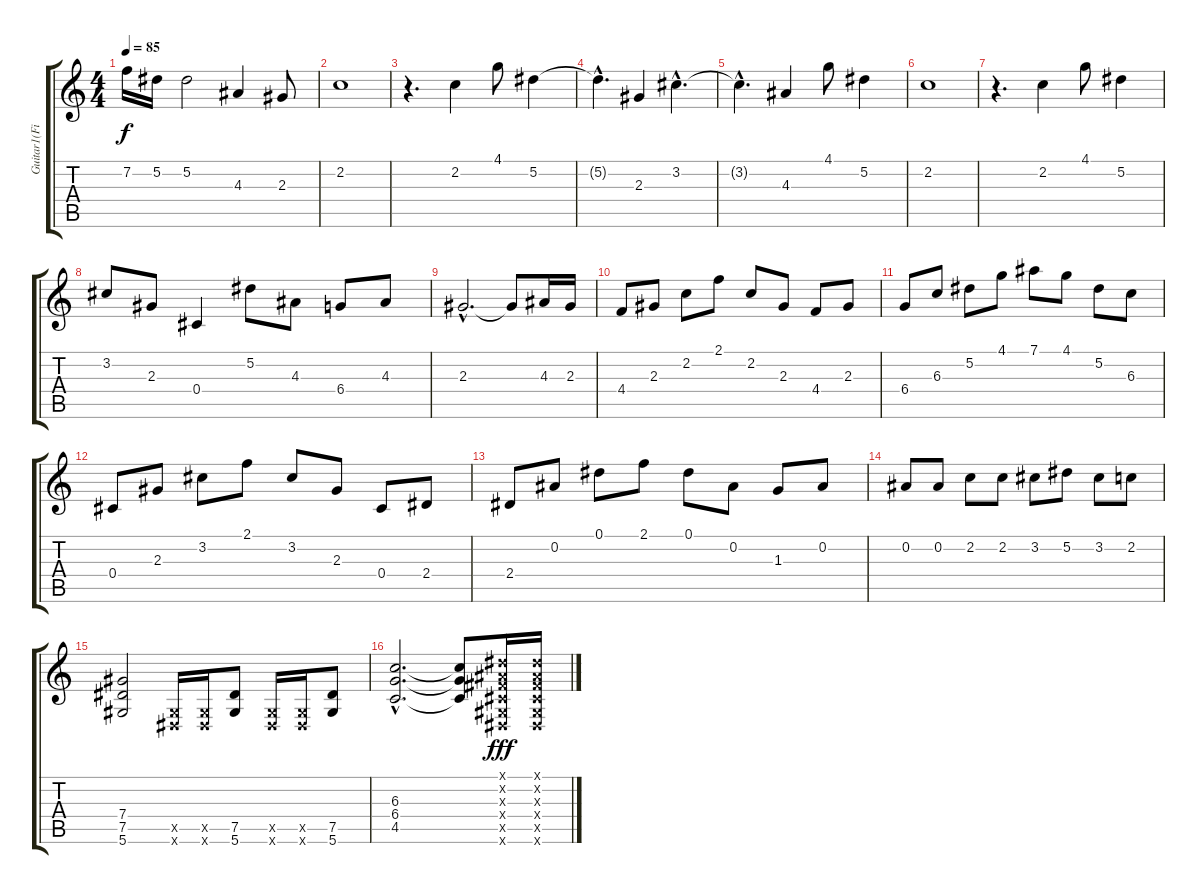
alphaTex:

\track ("Guitar1(Fingering1)" "Guitar1(Fi") {instrument acousticguitarsteel}
\staff {score tabs}
\tuning (Eb4 Bb3 Gb3 Db3 Ab2 Eb2) {hide}
\ts (4 4)
\tempo 85
\clef g2
\ks c
7.2.16{dy f} 5.2.16 5.2.2 4.3.4 2.3.8 |
2.2.1 |
r.4{d} 2.2.4 4.1.8 5.2.4 |
5.2{hac t}.4{d} 2.3.4 3.2{hac}.4{d} |
3.2{hac t}.4{d} 4.3.4 4.1.8 5.2.4 |
2.2.1 |
r.4{d} 2.2.4 4.1.8 5.2.4 |
3.2.8 2.3.8 0.4.4 5.2.8 4.3.8 6.4.8 4.3.8 |
2.3{hac}.2{d} 2.3{t}.8 4.3.16 2.3.16 |
4.4.8{instrument distortionguitar} 2.3.8 2.2.8 2.1.8 2.2.8 2.3.8 4.4.8 2.3.8 |
6.4.8 6.3.8 5.2.8 4.1.8 7.1.8 4.1.8 5.2.8 6.3.8 |
0.4.8 2.3.8 3.2.8 2.1.8 3.2.8 2.3.8 0.4.8 2.4.8 |
2.4.8 0.2.8 0.1.8 2.1.8 0.1.8 0.2.8 1.3.8 0.2.8 |
0.2.8 0.2.8 2.2.8 2.2.8 3.2.8 5.2.8 3.2.8 2.2.8 |
(7.4 7.5 5.6).2 (0.5{x} 0.6{x}).16 (0.5{x} 0.6{x}).16 (7.5 5.6).8 (0.5{x} 0.6{x}).16 (0.5{x} 0.6{x}).16 (7.5 5.6).8 |
(6.3{hac} 6.4{hac} 4.5{hac}).2{d} (6.3{t} 6.4{t} 4.5{t}).8 (0.1{x} 0.2{x} 0.3{x} 0.4{x} 0.5{x} 0.6{x}).16{dy fff} (0.1{x} 0.2{x} 0.3{x} 0.4{x} 0.5{x} 0.6{x}).16
